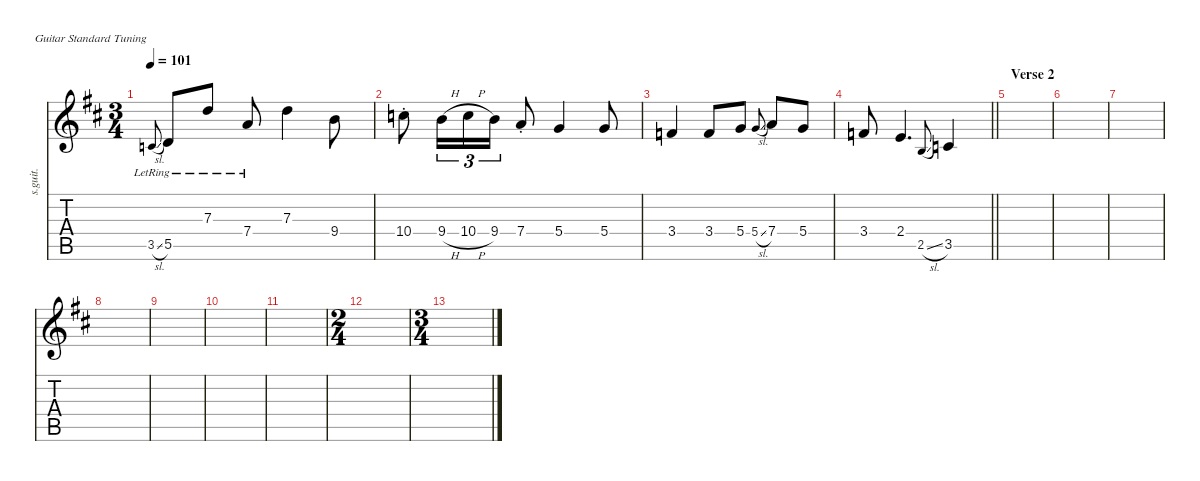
\defaultSystemsLayout 4
\hideDynamics
\bracketExtendMode nobrackets
\otherSystemsTrackNameOrientation horizontal
\track ("Guitar 3" "s.guit.") {defaultSystemsLayout 32 instrument electricguitarclean}
\staff {score tabs}
\tuning (E4 B3 G3 D3 A2 E2)
\ts (3 4)
\tempo 101
\clef g2
\ks bminor
3.5{sl lr acc forcenatural}.8{gr onbeat dy mf beam Up} 5.5{lr acc forcenatural}.8{dy f beam Up} 7.3{lr acc forcenatural}.8{beam Up} 7.4{lr acc forcenatural}.8{beam Up} 7.3{acc forcenatural}.4{beam Down} 9.4{acc forcenatural}.8{beam Down} |
10.4{st acc forcenatural}.8{beam Down} 9.4{h acc forcenatural}.16{tu (3 2) beam Down} 10.4{h acc forcenatural}.16{tu (3 2) beam Down} 9.4{acc forcenatural}.16{tu (3 2) beam Down} 7.4{st acc forcenatural}.8{beam Up} 5.4{acc forcenatural}.4{beam Up} 5.4{acc forcenatural}.8{beam Up} |
3.4{acc forcenatural}.4{beam Up} 3.4{acc forcenatural}.8{beam Up} 5.4{acc forcenatural}.8{beam Up} 5.4{sl acc forcenatural}.8{gr onbeat dy mf beam Up} 7.4{acc forcenatural}.8{dy f beam Up} 5.4{acc forcenatural}.8{beam Up} |
\barLineRight lightlight
3.4{acc forcenatural}.8{beam Up} 2.4{acc forcenatural}.4{d beam Up} 2.5{sl acc forcenatural}.8{gr onbeat dy mf beam Up} 3.5{acc forcenatural}.4{dy f beam Up} |
\section ("" "Verse 2")
|
|
|
|
|
|
|
\ts (2 4)
\beaming (8 2 2)
|
\ts (3 4)
\beaming (8 2 2 2)
